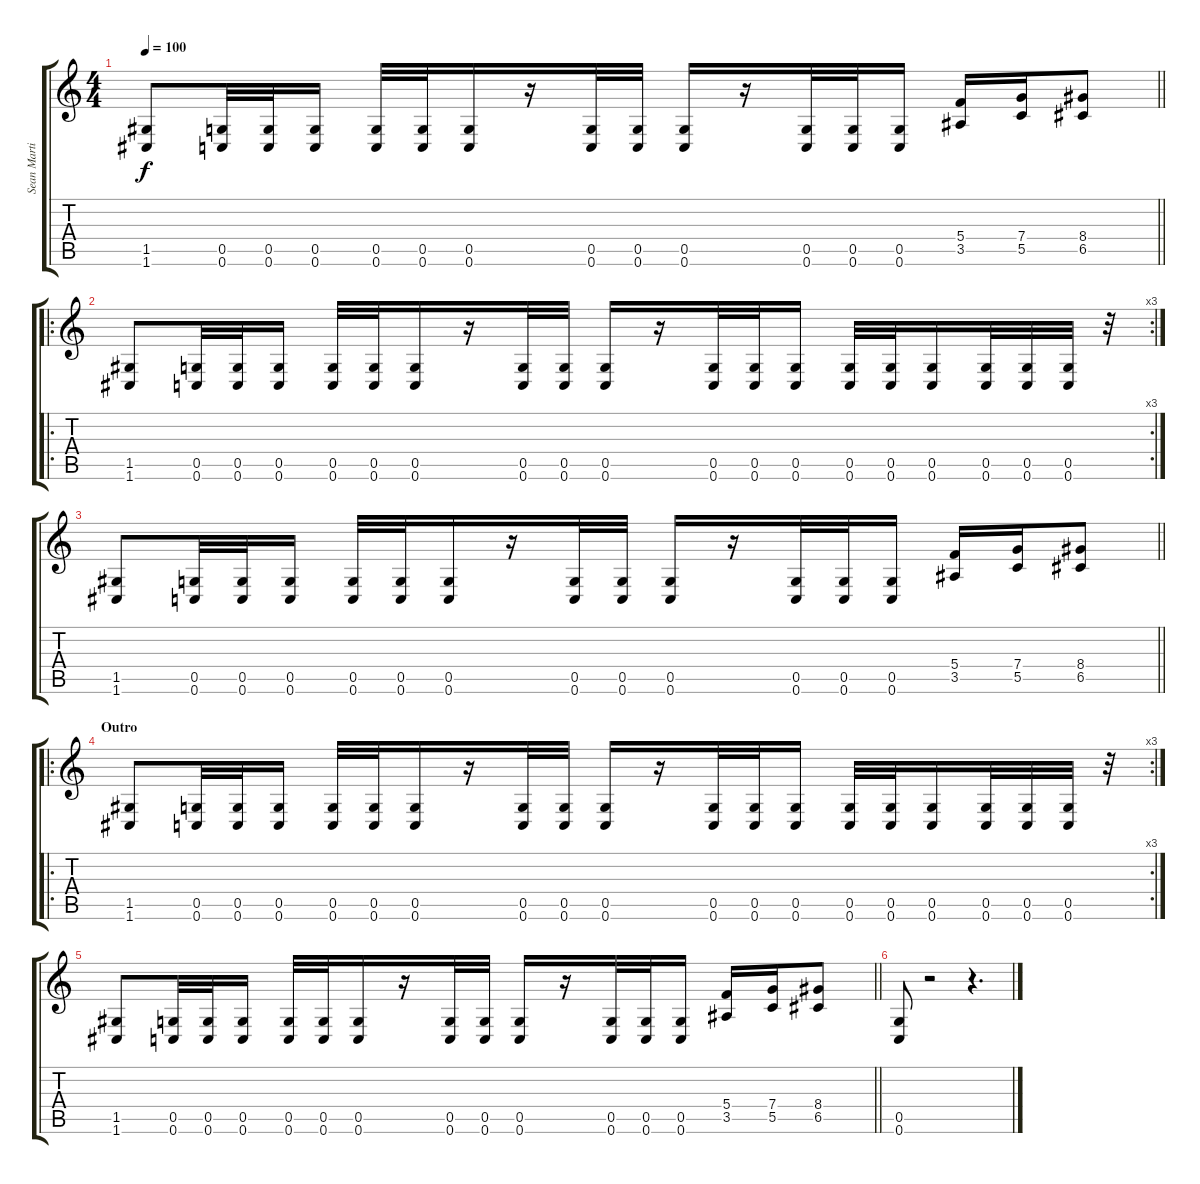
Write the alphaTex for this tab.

\track ("Sean Martin" "Sean Marti") {instrument distortionguitar}
\staff {score tabs}
\tuning (D4 A3 F3 C3 G2 C2) {hide}
\ts (4 4)
\tempo 100
\clef g2
\barLineRight lightlight
\ks c
(1.5 1.6).8{dy f} (0.5 0.6).32 (0.5 0.6).32 (0.5 0.6).16 (0.5 0.6).32 (0.5 0.6).32 (0.5 0.6).16 r.16 (0.5 0.6).32 (0.5 0.6).32 (0.5 0.6).16 r.16 (0.5 0.6).32 (0.5 0.6).32 (0.5 0.6).16 (5.4 3.5).16 (7.4 5.5).16 (8.4 6.5).8 |
\ro
\rc 3
(1.5 1.6).8 (0.5 0.6).32 (0.5 0.6).32 (0.5 0.6).16 (0.5 0.6).32 (0.5 0.6).32 (0.5 0.6).16 r.16 (0.5 0.6).32 (0.5 0.6).32 (0.5 0.6).16 r.16 (0.5 0.6).32 (0.5 0.6).32 (0.5 0.6).16 (0.5 0.6).32 (0.5 0.6).32 (0.5 0.6).16 (0.5 0.6).32 (0.5 0.6).32 (0.5 0.6).32 r.32 |
\barLineRight lightlight
(1.5 1.6).8 (0.5 0.6).32 (0.5 0.6).32 (0.5 0.6).16 (0.5 0.6).32 (0.5 0.6).32 (0.5 0.6).16 r.16 (0.5 0.6).32 (0.5 0.6).32 (0.5 0.6).16 r.16 (0.5 0.6).32 (0.5 0.6).32 (0.5 0.6).16 (5.4 3.5).16 (7.4 5.5).16 (8.4 6.5).8 |
\ro
\rc 3
\section ("" "Outro")
(1.5 1.6).8 (0.5 0.6).32 (0.5 0.6).32 (0.5 0.6).16 (0.5 0.6).32 (0.5 0.6).32 (0.5 0.6).16 r.16 (0.5 0.6).32 (0.5 0.6).32 (0.5 0.6).16 r.16 (0.5 0.6).32 (0.5 0.6).32 (0.5 0.6).16 (0.5 0.6).32 (0.5 0.6).32 (0.5 0.6).16 (0.5 0.6).32 (0.5 0.6).32 (0.5 0.6).32 r.32 |
\barLineRight lightlight
(1.5 1.6).8 (0.5 0.6).32 (0.5 0.6).32 (0.5 0.6).16 (0.5 0.6).32 (0.5 0.6).32 (0.5 0.6).16 r.16 (0.5 0.6).32 (0.5 0.6).32 (0.5 0.6).16 r.16 (0.5 0.6).32 (0.5 0.6).32 (0.5 0.6).16 (5.4 3.5).16 (7.4 5.5).16 (8.4 6.5).8 |
(0.5 0.6).8 r.2 r.4{d}
